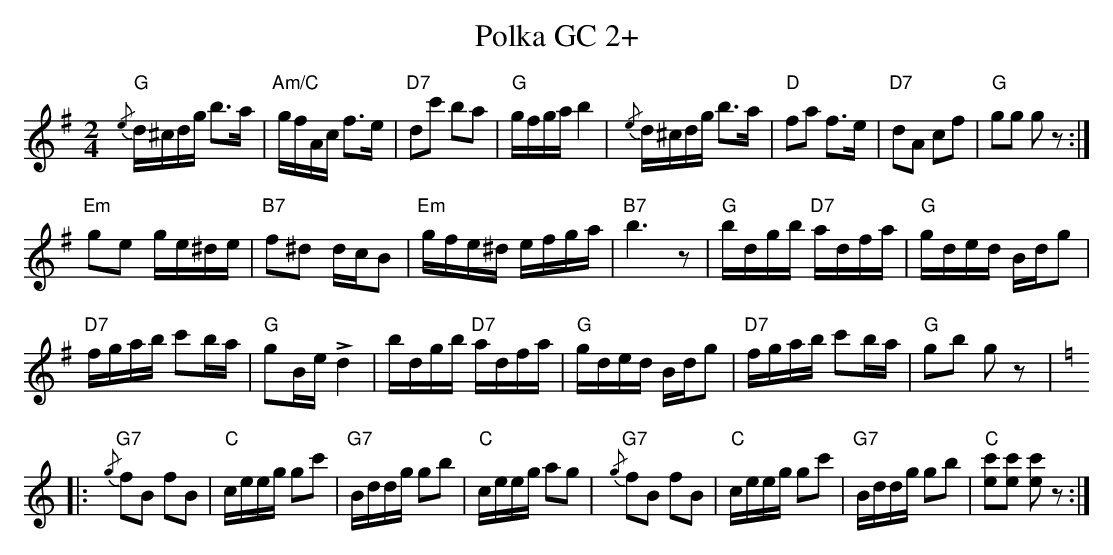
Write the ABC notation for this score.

X:1
T:Polka GC 2+
M:2/4
L:1/16
K:Gmaj
"G"{/e}d^cdg b3a | "Am/C"gfAc f3e | "D7"d2c'2 b2a2 | "G"gfga b4 | {/e}d^cdg b3a | "D"f2a2 f3e | "D7"d2A2 c2f2 | "G"g2g2 g2z2 :|
"Em"g2e2 ge^de | "B7"f2^d2 dcB2 | "Em"gfe^d efga | "B7"b6z2 | "G"bdgb "D7"adfa | "G"gded Bdg2 |
"D7"fgab c'2ba | "G"g2Be !>!d4 | bdgb "D7"adfa | "G"gded Bdg2 | "D7"fgab c'2ba | "G"g2b2 g2z2 |: [K:Cmaj]
"G7"{/g}f2B2 f2B2 | "C"ceeg g2c'2 | "G7"Bddg g2b2 | "C"ceeg a2g2 | "G7"{/g}f2B2 f2B2 | "C"ceeg g2c'2 | "G7"Bddg g2b2 | "C"[c'2e2][c'2e2] [c'2e2] z2 :|
